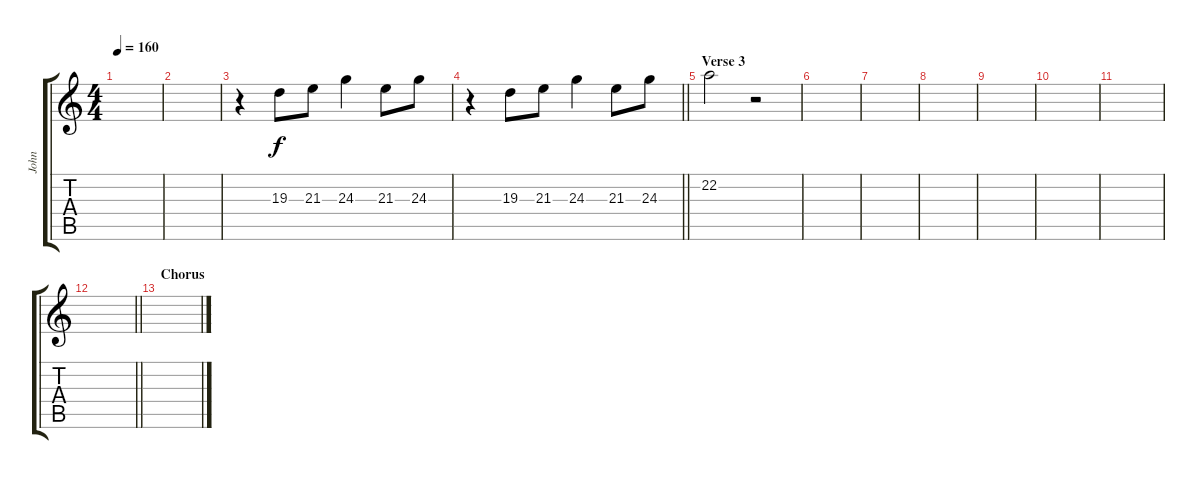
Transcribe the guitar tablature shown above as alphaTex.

\track ("John" "John") {instrument trumpet}
\staff {score tabs}
\tuning (E4 B3 G3 D3 A2 E2) {hide}
\ts (4 4)
\tempo 160
\clef g2
\ks c
|
|
r.4 19.3.8 21.3.8 24.3.4 21.3.8 24.3.8 |
\barLineRight lightlight
r.4 19.3.8 21.3.8 24.3.4 21.3.8 24.3.8 |
\section ("" "Verse 3")
22.2.2 r.2 |
|
|
|
|
|
|
\barLineRight lightlight
|
\section ("" "Chorus")
